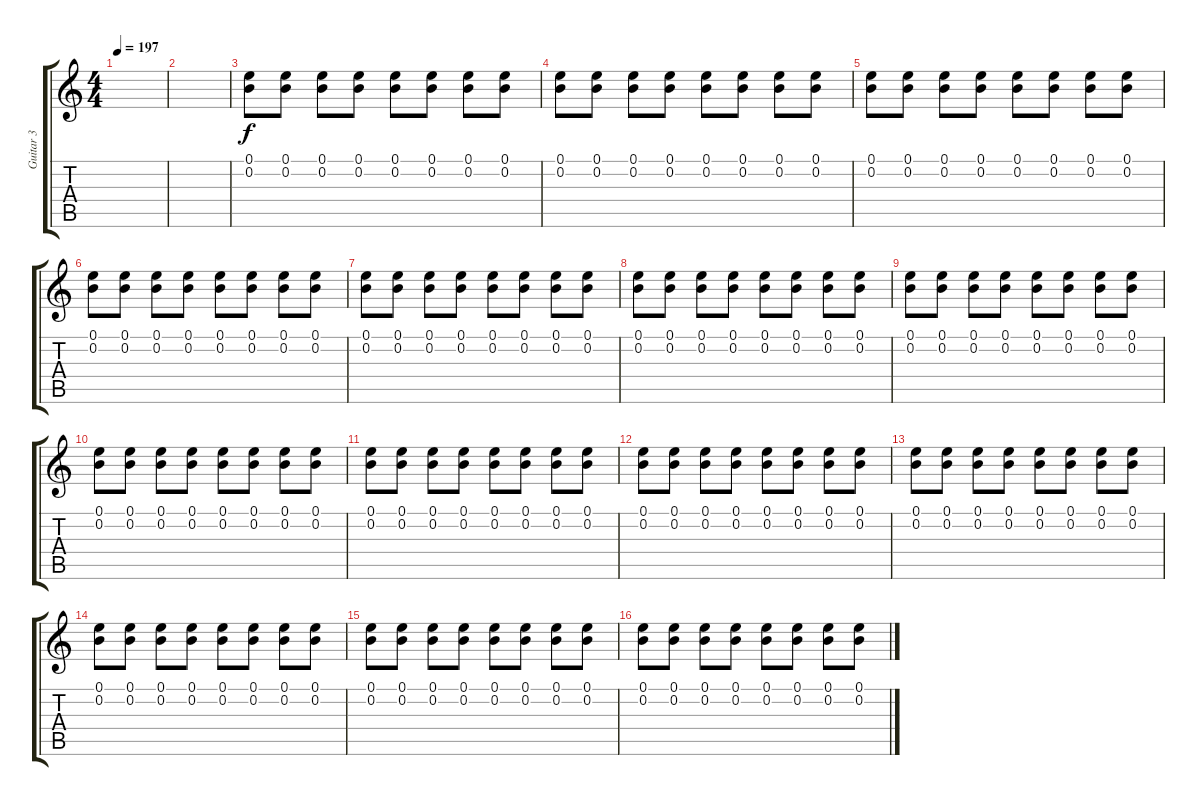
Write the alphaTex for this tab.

\track ("Guitar 3" "Guitar 3") {instrument overdrivenguitar}
\staff {score tabs}
\tuning (E4 B3 G3 D3 A2 E2) {hide}
\ts (4 4)
\tempo 197
\clef g2
\ks c
|
|
(0.1 0.2).8{volume 8 instrument overdrivenguitar} (0.1 0.2).8 (0.1 0.2).8 (0.1 0.2).8 (0.1 0.2).8 (0.1 0.2).8 (0.1 0.2).8 (0.1 0.2).8 |
(0.1 0.2).8 (0.1 0.2).8 (0.1 0.2).8 (0.1 0.2).8 (0.1 0.2).8 (0.1 0.2).8 (0.1 0.2).8 (0.1 0.2).8 |
(0.1 0.2).8 (0.1 0.2).8 (0.1 0.2).8 (0.1 0.2).8 (0.1 0.2).8 (0.1 0.2).8 (0.1 0.2).8 (0.1 0.2).8 |
(0.1 0.2).8 (0.1 0.2).8 (0.1 0.2).8 (0.1 0.2).8 (0.1 0.2).8 (0.1 0.2).8 (0.1 0.2).8 (0.1 0.2).8 |
(0.1 0.2).8 (0.1 0.2).8 (0.1 0.2).8 (0.1 0.2).8 (0.1 0.2).8 (0.1 0.2).8 (0.1 0.2).8 (0.1 0.2).8 |
(0.1 0.2).8 (0.1 0.2).8 (0.1 0.2).8 (0.1 0.2).8 (0.1 0.2).8 (0.1 0.2).8 (0.1 0.2).8 (0.1 0.2).8 |
(0.1 0.2).8 (0.1 0.2).8 (0.1 0.2).8 (0.1 0.2).8 (0.1 0.2).8 (0.1 0.2).8 (0.1 0.2).8 (0.1 0.2).8 |
(0.1 0.2).8 (0.1 0.2).8 (0.1 0.2).8 (0.1 0.2).8 (0.1 0.2).8 (0.1 0.2).8 (0.1 0.2).8 (0.1 0.2).8 |
(0.1 0.2).8 (0.1 0.2).8 (0.1 0.2).8 (0.1 0.2).8 (0.1 0.2).8 (0.1 0.2).8 (0.1 0.2).8 (0.1 0.2).8 |
(0.1 0.2).8 (0.1 0.2).8 (0.1 0.2).8 (0.1 0.2).8 (0.1 0.2).8 (0.1 0.2).8 (0.1 0.2).8 (0.1 0.2).8 |
(0.1 0.2).8 (0.1 0.2).8 (0.1 0.2).8 (0.1 0.2).8 (0.1 0.2).8 (0.1 0.2).8 (0.1 0.2).8 (0.1 0.2).8 |
(0.1 0.2).8 (0.1 0.2).8 (0.1 0.2).8 (0.1 0.2).8 (0.1 0.2).8 (0.1 0.2).8 (0.1 0.2).8 (0.1 0.2).8 |
(0.1 0.2).8 (0.1 0.2).8 (0.1 0.2).8 (0.1 0.2).8 (0.1 0.2).8 (0.1 0.2).8 (0.1 0.2).8 (0.1 0.2).8 |
(0.1 0.2).8 (0.1 0.2).8 (0.1 0.2).8 (0.1 0.2).8 (0.1 0.2).8 (0.1 0.2).8 (0.1 0.2).8 (0.1 0.2).8
